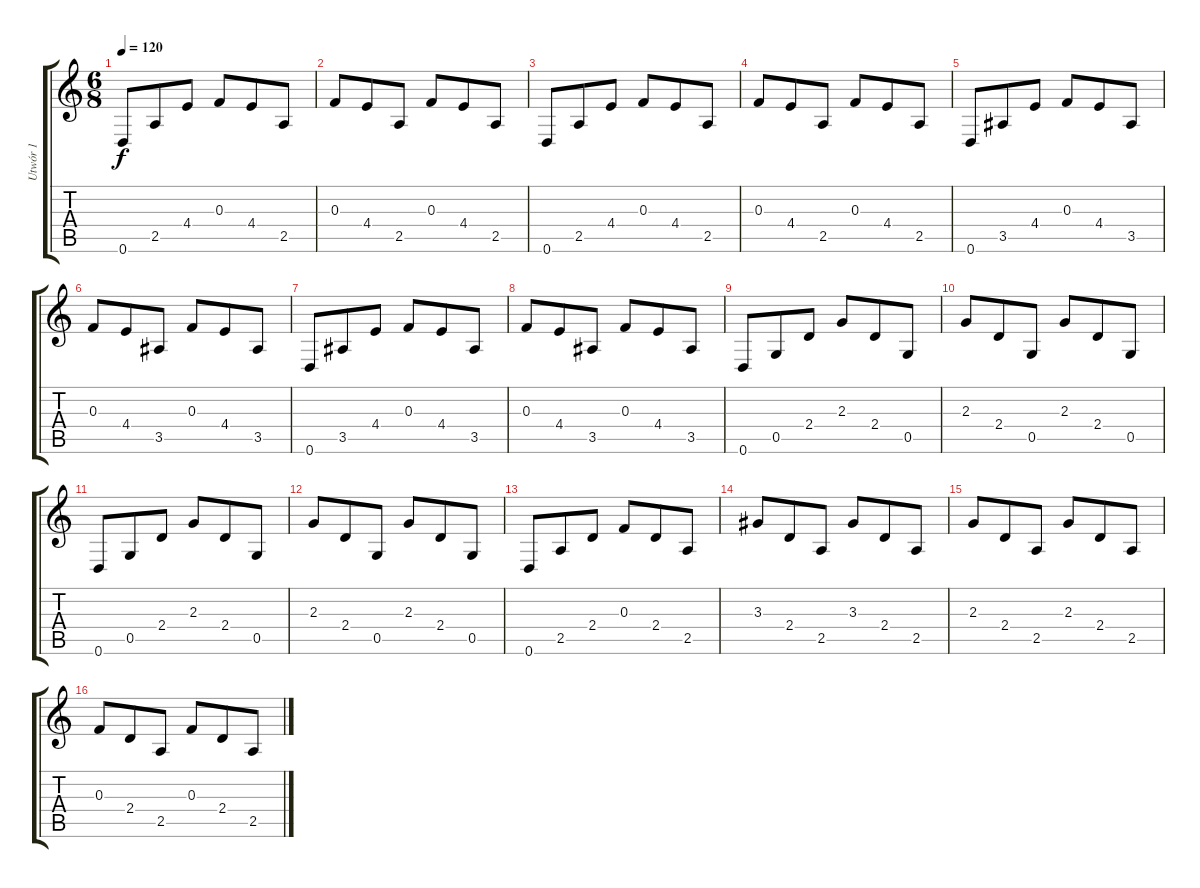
\track ("Utwór 1" "Utwór 1") {instrument acousticguitarsteel}
\staff {score tabs}
\tuning (D4 A3 F3 C3 G2 D2) {hide}
\ts (6 8)
\tempo 120
\clef g2
\ks c
0.6.8{dy f} 2.5.8 4.4.8 0.3.8 4.4.8 2.5.8 |
0.3.8 4.4.8 2.5.8 0.3.8 4.4.8 2.5.8 |
0.6.8 2.5.8 4.4.8 0.3.8 4.4.8 2.5.8 |
0.3.8 4.4.8 2.5.8 0.3.8 4.4.8 2.5.8 |
0.6.8 3.5.8 4.4.8 0.3.8 4.4.8 3.5.8 |
0.3.8 4.4.8 3.5.8 0.3.8 4.4.8 3.5.8 |
0.6.8 3.5.8 4.4.8 0.3.8 4.4.8 3.5.8 |
0.3.8 4.4.8 3.5.8 0.3.8 4.4.8 3.5.8 |
0.6.8 0.5.8 2.4.8 2.3.8 2.4.8 0.5.8 |
2.3.8 2.4.8 0.5.8 2.3.8 2.4.8 0.5.8 |
0.6.8 0.5.8 2.4.8 2.3.8 2.4.8 0.5.8 |
2.3.8 2.4.8 0.5.8 2.3.8 2.4.8 0.5.8 |
0.6.8 2.5.8 2.4.8 0.3.8 2.4.8 2.5.8 |
3.3.8 2.4.8 2.5.8 3.3.8 2.4.8 2.5.8 |
2.3.8 2.4.8 2.5.8 2.3.8 2.4.8 2.5.8 |
0.3.8 2.4.8 2.5.8 0.3.8 2.4.8 2.5.8
